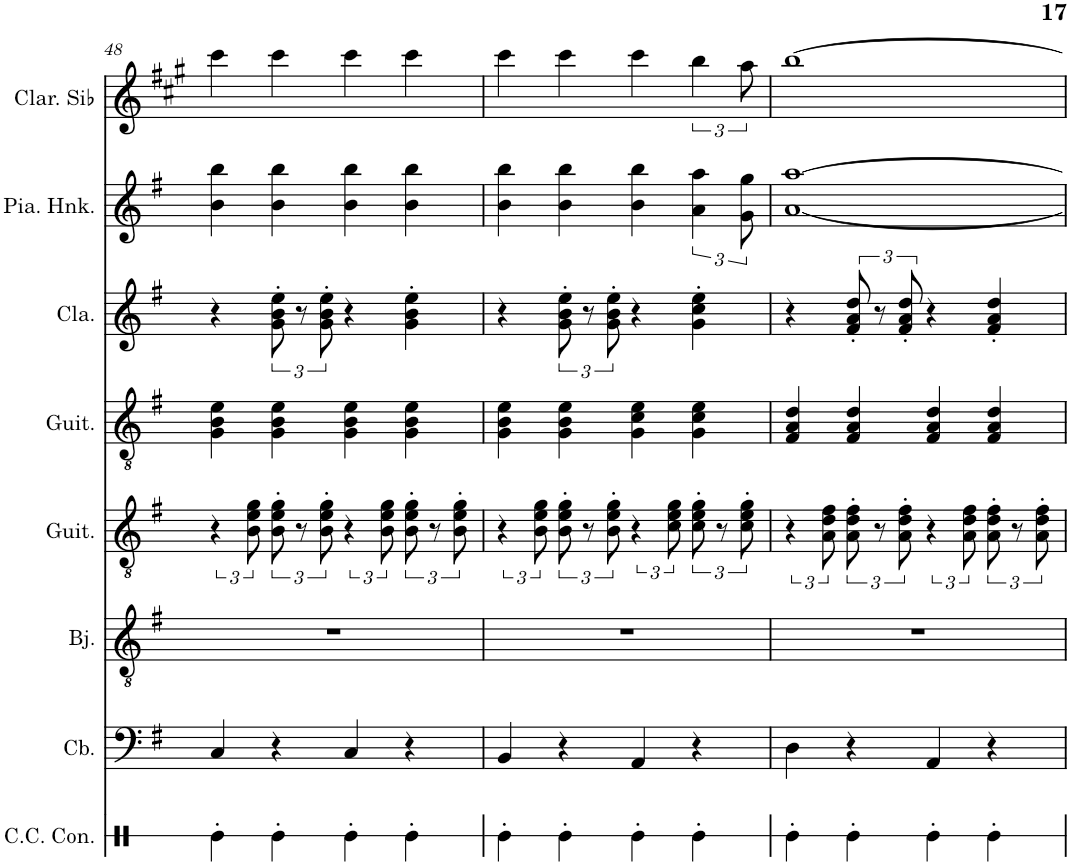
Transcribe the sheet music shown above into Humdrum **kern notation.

**kern	**kern	**kern	**kern	**kern	**kern	**kern	**kern
*part8	*part7	*part6	*part5	*part4	*part3	*part2	*part1
*staff8	*staff7	*staff6	*staff5	*staff4	*staff3	*staff2	*staff1
*I"Caisse claire de concert, Woodblock	*I"Contrebasse, Acou Bass	*I"Banjo, Banjo	*I"Guitare acoustique, SteelStrGuitar	*I"Guitare acoustique, Jazz Guitar	*I"Clavecin, Harpschord	*I"Piano Honky Tonk, Honky-tonk Piano	*I"Clarinette en Sib
*I'C.C. Con.	*I'Cb.	*I'Bj.	*I'Guit.	*I'Guit.	*I'Cla.	*I'Pia. Hnk.	*I'Clar. Sib
!!LO:PB:g=z
*clefX	*clefF4	*clefGv2	*clefGv2	*clefGv2	*clefG2	*clefG2	*clefG2
*	*Trd7c12	*Trd7c12	*	*	*	*	*Trd1c2
*k[f#]	*k[f#]	*k[f#]	*k[f#]	*k[f#]	*k[f#]	*k[f#]	*k[f#c#g#]
*M4/4	*M4/4	*M4/4	*M4/4	*M4/4	*M4/4	*M4/4	*M4/4
=48	=48	=48	=48	=48	=48	=48	=48
4Re'\	4C/	1r	6r	4G\ 4B\ 4e\	4r	4b\ 4bb\	4ccc#\
.	.	.	12B\ 12e\ 12g\	.	.	.	.
4Re'\	4r	.	12B\' 12e\' 12g\'	4G\ 4B\ 4e\	12g\' 12b\' 12ee\'	4b\ 4bb\	4ccc#\
.	.	.	12r	.	12r	.	.
.	.	.	12B\' 12e\' 12g\'	.	12g\' 12b\' 12ee\'	.	.
4Re'\	4C/	.	6r	4G\ 4B\ 4e\	4r	4b\ 4bb\	4ccc#\
.	.	.	12B\ 12e\ 12g\	.	.	.	.
4Re'\	4r	.	12B\' 12e\' 12g\'	4G\ 4B\ 4e\	4g\' 4b\' 4ee\'	4b\ 4bb\	4ccc#\
.	.	.	12r	.	.	.	.
.	.	.	12B\' 12e\' 12g\'	.	.	.	.
=49	=49	=49	=49	=49	=49	=49	=49
4Re'\	4BB/	1r	6r	4G\ 4B\ 4e\	4r	4b\ 4bb\	4ccc#\
.	.	.	12B\ 12e\ 12g\	.	.	.	.
4Re'\	4r	.	12B\' 12e\' 12g\'	4G\ 4B\ 4e\	12g\' 12b\' 12ee\'	4b\ 4bb\	4ccc#\
.	.	.	12r	.	12r	.	.
.	.	.	12B\' 12e\' 12g\'	.	12g\' 12b\' 12ee\'	.	.
4Re'\	4AA/	.	6r	4G\ 4c\ 4e\	4r	4b\ 4bb\	4ccc#\
.	.	.	12c\ 12e\ 12g\	.	.	.	.
4Re'\	4r	.	12c\' 12e\' 12g\'	4G\ 4c\ 4e\	4g\' 4cc\' 4ee\'	6a\ 6aa\	6bb\
.	.	.	12r	.	.	.	.
.	.	.	12c\' 12e\' 12g\'	.	.	12g\ 12gg\	12aa\
=50	=50	=50	=50	=50	=50	=50	=50
4Re'\	4D\	1r	6r	4F#/ 4A/ 4d/	4r	[1a [1aa	[1bb
.	.	.	12A\ 12d\ 12f#\	.	.	.	.
4Re'\	4r	.	12A\' 12d\' 12f#\'	4F#/ 4A/ 4d/	12f#/' 12a/' 12dd/'	.	.
.	.	.	12r	.	12r	.	.
.	.	.	12A\' 12d\' 12f#\'	.	12f#/' 12a/' 12dd/'	.	.
4Re'\	4AA/	.	6r	4F#/ 4A/ 4d/	4r	.	.
.	.	.	12A\ 12d\ 12f#\	.	.	.	.
4Re'\	4r	.	12A\' 12d\' 12f#\'	4F#/ 4A/ 4d/	4f#/' 4a/' 4dd/'	.	.
.	.	.	12r	.	.	.	.
.	.	.	12A\' 12d\' 12f#\'	.	.	.	.
=	=	=	=	=	=	=	=
*-	*-	*-	*-	*-	*-	*-	*-
